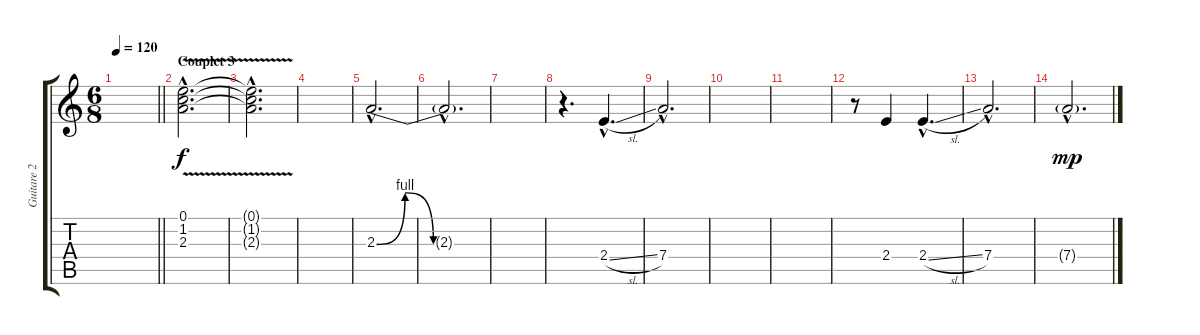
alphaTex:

\track ("Guitare 2" "Guitare 2") {instrument distortionguitar}
\staff {score tabs}
\tuning (E4 B3 G3 D3 A2 E2) {hide}
\ts (6 8)
\tempo 120
\clef g2
\barLineRight lightlight
\ks c
|
\section ("" "Couplet 3")
(0.1{v hac} 1.2{v hac} 2.3{v hac}).2{d} |
(0.1{hac t} 1.2{hac t} 2.3{hac t}).2{d} |
|
2.3{be (custom 0 0 15 4 30 0 45 0 60 0) hac}.2{d} |
2.3{hac t}.2{d} |
|
r.4{d} 2.4{sl hac}.4{d} |
7.4{hac}.2{d} |
|
|
r.8 2.4.4 2.4{sl hac}.4{d} |
7.4{hac}.2{d} |
7.4{g hac}.2{d dy mp}
